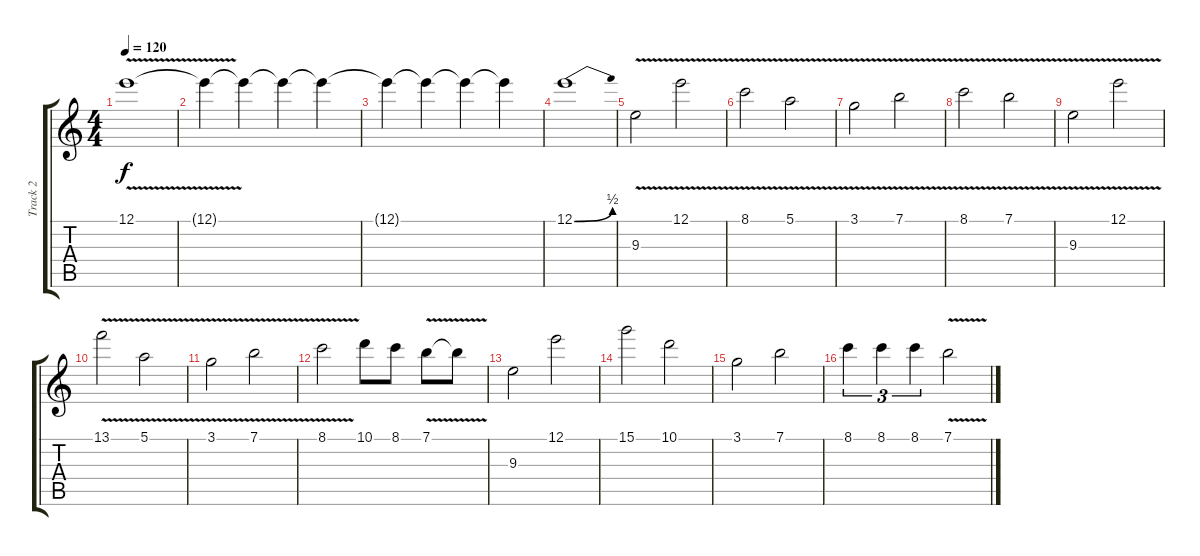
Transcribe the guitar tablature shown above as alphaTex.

\track ("Track 2" "Track 2") {instrument distortionguitar}
\staff {score tabs}
\tuning (E4 B3 G3 D3 A2 E2) {hide}
\ts (4 4)
\tempo 120
\clef g2
\ks c
12.1{v}.1{dy f} |
12.1{t}.4{volume 11} 12.1{t}.4{volume 9} 12.1{t}.4{volume 7} 12.1{t}.4{volume 7} |
12.1{t}.4{volume 8} 12.1{t}.4{volume 9} 12.1{t}.4{volume 10} 12.1{t}.4{volume 11} |
12.1{be (bend 0 0 60 2)}.1{volume 13} |
9.3{v}.2 12.1{v}.2 |
8.1{v}.2 5.1{v}.2 |
3.1{v}.2 7.1{v}.2 |
8.1{v}.2 7.1{v}.2 |
9.3{v}.2 12.1{v}.2 |
13.1{v}.2 5.1{v}.2 |
3.1{v}.2 7.1{v}.2 |
8.1{v}.2 10.1.8 8.1.8 7.1{v}.8 7.1{t}.8 |
9.3.2 12.1.2 |
15.1.2 10.1.2 |
3.1.2 7.1.2 |
8.1.4{tu (3 2)} 8.1.4{tu (3 2)} 8.1.4{tu (3 2)} 7.1{v}.2
